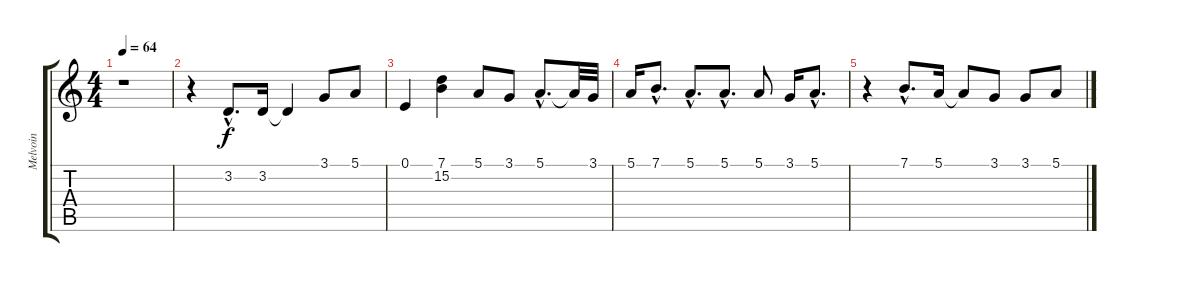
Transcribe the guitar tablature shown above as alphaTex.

\track ("Melvoin " "Melvoin ") {instrument brightacousticpiano}
\staff {score tabs}
\tuning (E4 B3 G3 D3 A2 E2) {hide}
\ts (4 4)
\tempo 64
\clef g2
\ks c
r.1{dy f} |
r.4 3.2{hac}.8{d} 3.2.16 3.2{t}.4 3.1.8 5.1.8 |
0.1.4 (7.1 15.2).4 5.1.8 3.1.8 5.1{hac}.8{d} 5.1{t}.32 3.1.32 |
5.1.16 7.1{hac}.8{d} 5.1{hac}.8{d} 5.1{hac}.8{d} 5.1.8 3.1.16 5.1{hac}.8{d} |
r.4 7.1{hac}.8{d} 5.1.16 5.1{t}.8 3.1.8 3.1.8 5.1.8
